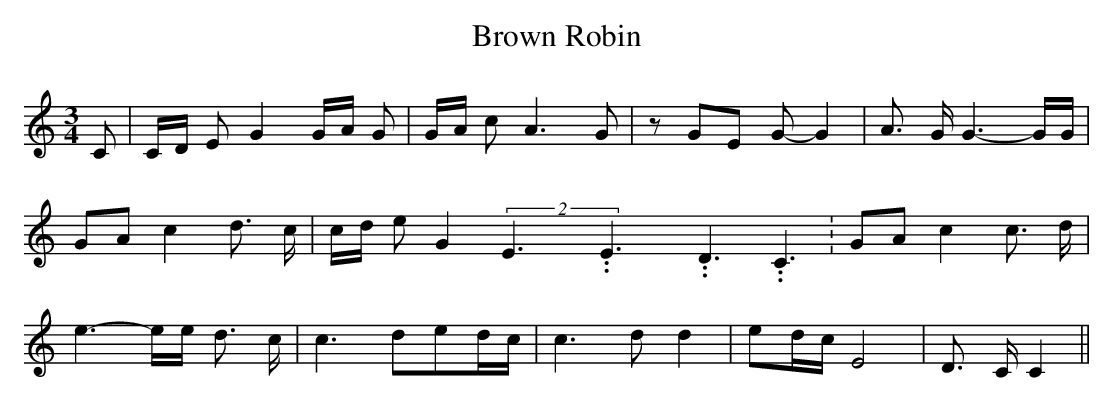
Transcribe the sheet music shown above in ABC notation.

X:1
T:Brown Robin
M:3/4
L:1/8
K:C
 C|C/2-D/2 E G2G/2-A/2 G|G/2-A/2 c A3 G| z GE G- G2| A3/2 G/2 G3- G/2G/2|\
G-A c2 d3/2 c/2|c/2-d/2 e G2(2E3.99999962500005/5.99999925000009E3.99999962500005/5.99999925000009D3.99999962500005/5.99999925000009 C3.99999962500005/5.99999925000009|\
 GA c2 c3/2- d/2| e3- e/2e/2 d3/2 c/2| c3 ded/2-c/2| c3 d d2| ed/2-c/2 E4|\
 D3/2- C/2 C2||
